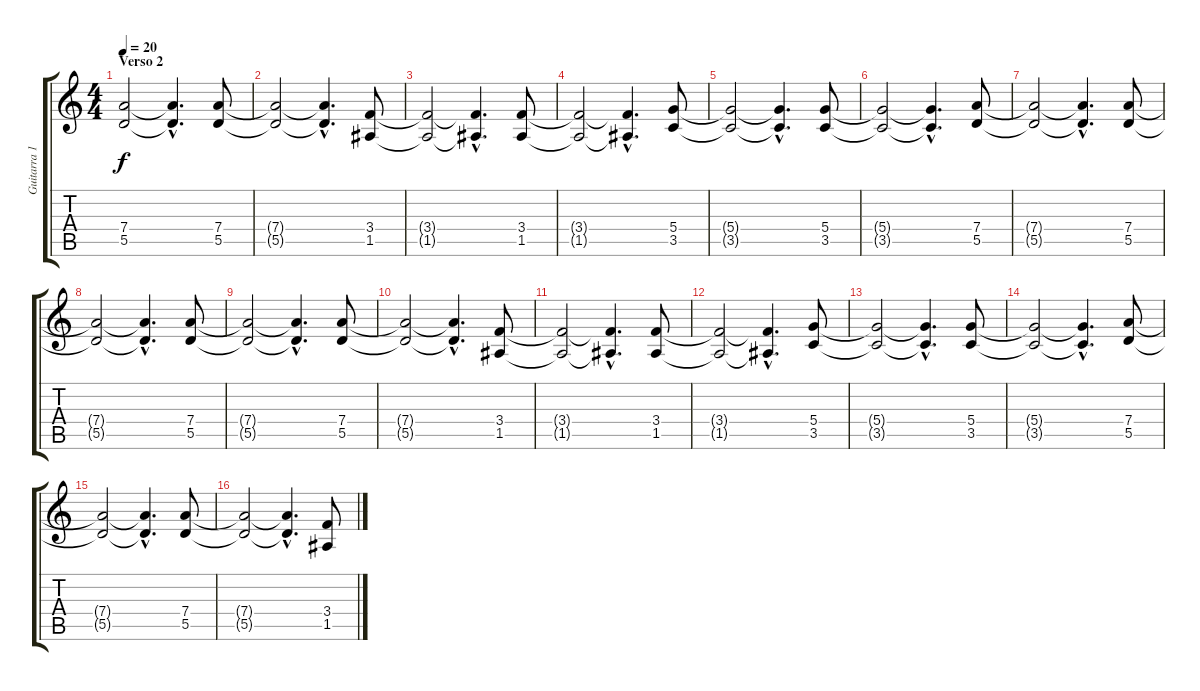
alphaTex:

\track ("Guitarra 1" "Guitarra 1") {instrument distortionguitar}
\staff {score tabs}
\tuning (E4 B3 G3 D3 A2 E2) {hide}
\ts (4 4)
\section ("" "Verso 2")
\tempo 20
\clef g2
\ks c
(7.4{t} 5.5{t}).2{dy f} (7.4{hac t} 5.5{hac t}).4{d} (7.4 5.5).8 |
(7.4{t} 5.5{t}).2 (7.4{hac t} 5.5{hac t}).4{d} (3.4 1.5).8 |
(3.4{t} 1.5{t}).2 (3.4{hac t} 1.5{hac t}).4{d} (3.4 1.5).8 |
(3.4{t} 1.5{t}).2 (3.4{hac t} 1.5{hac t}).4{d} (5.4 3.5).8 |
(5.4{t} 3.5{t}).2 (5.4{hac t} 3.5{hac t}).4{d} (5.4 3.5).8 |
(5.4{t} 3.5{t}).2 (5.4{hac t} 3.5{hac t}).4{d} (7.4 5.5).8 |
(7.4{t} 5.5{t}).2 (7.4{hac t} 5.5{hac t}).4{d} (7.4 5.5).8 |
(7.4{t} 5.5{t}).2 (7.4{hac t} 5.5{hac t}).4{d} (7.4 5.5).8 |
(7.4{t} 5.5{t}).2 (7.4{hac t} 5.5{hac t}).4{d} (7.4 5.5).8 |
(7.4{t} 5.5{t}).2 (7.4{hac t} 5.5{hac t}).4{d} (3.4 1.5).8 |
(3.4{t} 1.5{t}).2 (3.4{hac t} 1.5{hac t}).4{d} (3.4 1.5).8 |
(3.4{t} 1.5{t}).2 (3.4{hac t} 1.5{hac t}).4{d} (5.4 3.5).8 |
(5.4{t} 3.5{t}).2 (5.4{hac t} 3.5{hac t}).4{d} (5.4 3.5).8 |
(5.4{t} 3.5{t}).2 (5.4{hac t} 3.5{hac t}).4{d} (7.4 5.5).8 |
(7.4{t} 5.5{t}).2 (7.4{hac t} 5.5{hac t}).4{d} (7.4 5.5).8 |
(7.4{t} 5.5{t}).2 (7.4{hac t} 5.5{hac t}).4{d} (3.4 1.5).8
